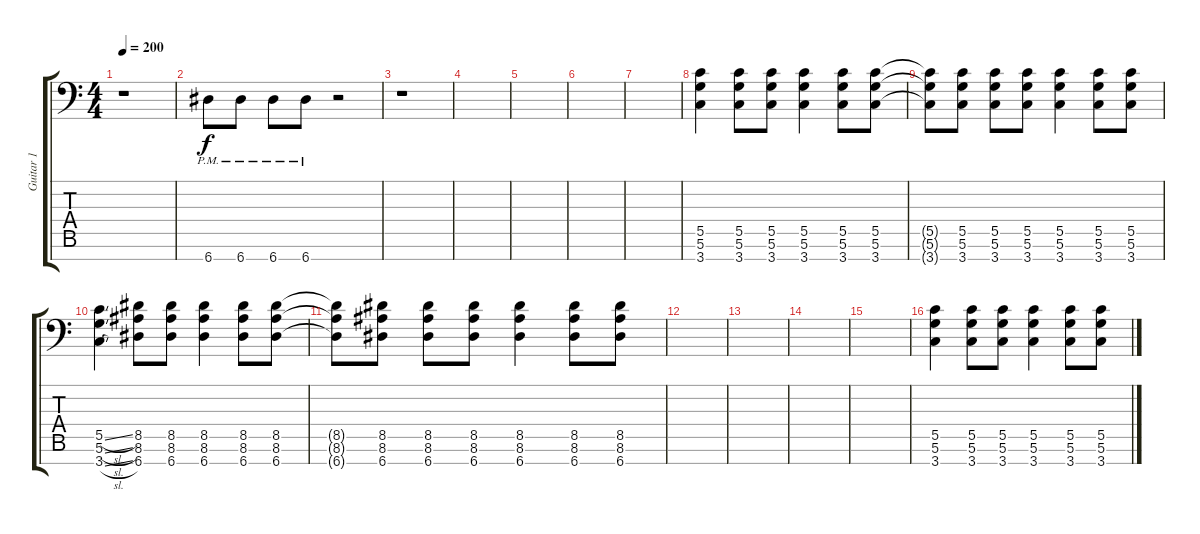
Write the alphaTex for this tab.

\track ("Guitar 1" "Guitar 1") {instrument distortionguitar}
\staff {score tabs}
\tuning (D4 A3 F3 C3 G2 D2 A1) {hide}
\ts (4 4)
\tempo 200
\clef f4
\ks c
r.1{dy f} |
6.7{pm}.8 6.7{pm}.8 6.7{pm}.8 6.7{pm}.8 r.2 |
r.1 |
|
|
|
|
(5.5 5.6 3.7).4 (5.5 5.6 3.7).8 (5.5 5.6 3.7).8 (5.5 5.6 3.7).4 (5.5 5.6 3.7).8 (5.5 5.6 3.7).8 |
(5.5{t} 5.6{t} 3.7{t}).8 (5.5 5.6 3.7).8 (5.5 5.6 3.7).8 (5.5 5.6 3.7).8 (5.5 5.6 3.7).4 (5.5 5.6 3.7).8 (5.5 5.6 3.7).8 |
(5.5{sl} 5.6{sl} 3.7{sl}).4 (8.5 8.6 6.7).8 (8.5 8.6 6.7).8 (8.5 8.6 6.7).4 (8.5 8.6 6.7).8 (8.5 8.6 6.7).8 |
(8.5{t} 8.6{t} 6.7{t}).8 (8.5 8.6 6.7).8 (8.5 8.6 6.7).8 (8.5 8.6 6.7).8 (8.5 8.6 6.7).4 (8.5 8.6 6.7).8 (8.5 8.6 6.7).8 |
|
|
|
|
(5.5 5.6 3.7).4 (5.5 5.6 3.7).8 (5.5 5.6 3.7).8 (5.5 5.6 3.7).4 (5.5 5.6 3.7).8 (5.5 5.6 3.7).8
